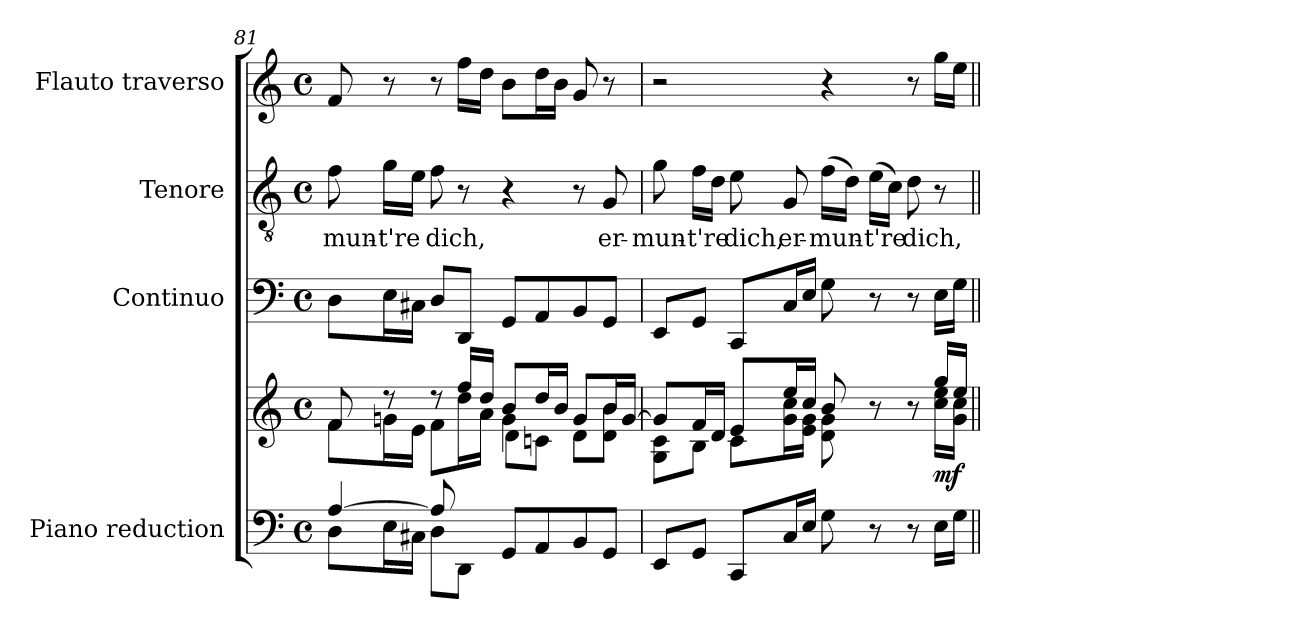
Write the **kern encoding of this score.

**kern	**kern	**dynam	**kern	**kern	**text	**kern
*part4	*part4	*part4	*part3	*part2	*part2	*part1
*staff5	*staff4	*staff4/5	*staff3	*staff2	*staff2	*staff1
*I"Piano reduction	*	*	*I"Continuo	*I"Tenore	*	*I"Flauto traverso
*I'Pno	*	*	*	*	*	*I'Fl
*clefF4	*clefG2	*	*clefF4	*clefGv2	*	*clefG2
*k[]	*k[]	*	*k[]	*k[]	*	*k[]
*M4/4	*M4/4	*	*M4/4	*M4/4	*	*M4/4
*met(c)	*met(c)	*	*met(c)	*met(c)	*	*met(c)
=81	=81	=81	=81	=81	=81	=81
*^	*^	*	*	*	*	*
*	*	*	*^	*	*	*	*	*
!	!	!	!	!	!	!	!	!LO:LY:b	!
[4A/	8D\L	8f/	8f\L	4.ryy	.	8D\L	8f\	-mun-	8f/
!	!	!	!	!	!	!	!	!LO:LY:b	!
.	16E\L	8r	16gn\L	.	.	16E\L	16g\LL	-t're	8r
.	16C#X\JJ	.	16e\JJ	.	.	16C#X\JJ	16e\JJ	.	.
!	!	!	!	!	!	!	!	!LO:LY:b	!
8A/L]	8D\L	8r	8f\L	.	.	8D/L	8f\	dich,	8r
4.ryy	8DD\J	16ff/LL	16dd\L	16a\L	.	8DD/J	8r	.	16ff\LL
.	.	16dd/JJ	16a\JJ	16f\JJ	.	.	.	.	16dd\JJ
.	8GG/L	8b/L	4g\	8d\L	.	8GG/L	4r	.	8b\L
.	8AA/	16dd/L	.	8cn\J	.	8AA/	.	.	16dd\L
.	.	16b/JJ	.	.	.	.	.	.	16b\JJ
4ryy	8BB/	8g/L	8d\L	4ryy	.	8BB/	8r	.	8g/
!	!	!	!	!	!	!	!	!LO:LY:b	!
.	8GG/J	16b/L	8d\ 8b\J	.	.	8GG/J	8G/	er-	8r
.	.	[16g/JJ	.	.	.	.	.	.	.
*v	*v	*	*	*	*	*	*	*	*
*	*	*v	*v	*	*	*	*	*
=82	=82	=82	=82	=82	=82	=82	=82
!	!	!	!	!	!	!LO:LY:b	!
8EE/L	8g/L]	8G\ 8c\L	.	8EE/L	8g\	-mun-	2r
!	!	!	!	!	!	!LO:LY:b	!
8GG/J	16f/L	8B\J	.	8GG/J	16f\LL	-t're	.
.	16d/JJ	.	.	.	16d\JJ	.	.
!	!	!	!	!	!	!LO:LY:b	!
8CC/L	8e/L	8c\L	.	8CC/L	8e\	dich,	.
!	!	!	!	!	!	!LO:LY:b	!
16C/L	16ee/L	16g\ 16cc\L	.	16C/L	8G/	er-	.
16E/JJ	16cc/JJ	16e\ 16g\JJ	.	16E/JJ	.	.	.
!	!	!	!	!	!	!LO:LY:b	!
8G\	8b/	8d\ 8g\	.	8G\	(>16f\LL	-mun-	4r
.	.	.	.	.	16d\JJ)	.	.
!	!	!	!	!	!	!LO:LY:b	!
8r	8r	8ryy	.	8r	(>16e\LL	-t're	.
.	.	.	.	.	16c\JJ)	.	.
!	!	!	!	!	!	!LO:LY:b	!
8r	8r	8ryy	.	8r	8d\	dich,	8r
!	!	!	!LO:DY:b	!	!	!	!
16E\LL	16gg/LL	16cc\ 16ee\LL	mf	16E\LL	8r	.	16gg\LL
16G\JJ	16ee/JJ	16g\ 16cc\JJ	.	16G\JJ	.	.	16ee\JJ
*	*v	*v	*	*	*	*	*
=||	=||	=||	=||	=||	=||	=||
*-	*-	*-	*-	*-	*-	*-
